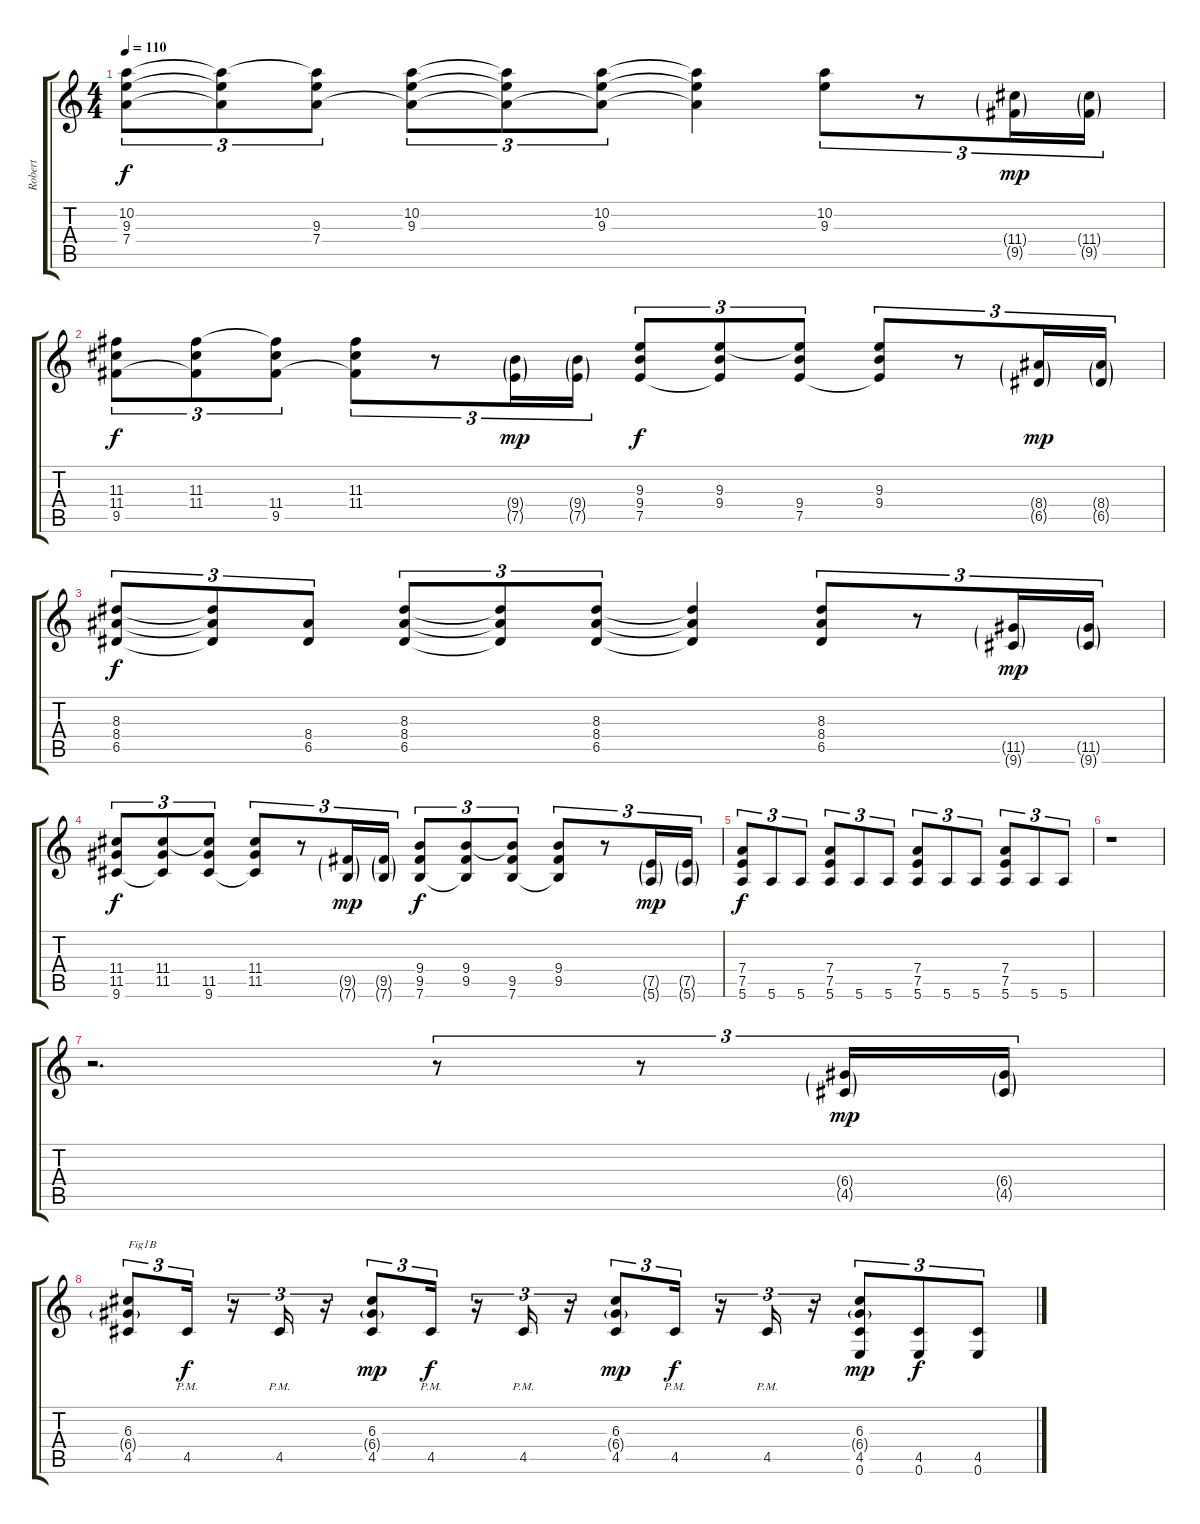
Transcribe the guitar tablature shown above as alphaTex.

\track ("Robert" "Robert") {instrument electricguitarclean}
\staff {score tabs}
\tuning (E4 B3 G3 D3 A2 E2) {hide}
\ts (4 4)
\tempo 110
\clef g2
\ks c
(10.2 9.3 7.4).8{tu (3 2) dy f} (10.2{t} 9.3{t} 7.4{t}).8{tu (3 2)} (10.2{t} 9.3 7.4).8{tu (3 2)} (10.2 9.3 7.4{t}).8{tu (3 2)} (10.2{t} 9.3{t} 7.4{t}).8{tu (3 2)} (10.2 9.3 7.4{t}).8{tu (3 2)} (10.2{t} 9.3{t} 7.4{t}).4 (10.2 9.3).8{tu (3 2)} r.8{tu (3 2)} (11.4{g} 9.5{g}).16{tu (3 2) dy mp} (11.4{g} 9.5{g}).16{tu (3 2)} |
(11.3 11.4 9.5).8{tu (3 2) dy f} (11.3 11.4 9.5{t}).8{tu (3 2)} (11.3{t} 11.4 9.5).8{tu (3 2)} (11.3 11.4 9.5{t}).8{tu (3 2)} r.8{tu (3 2)} (9.4{g} 7.5{g}).16{tu (3 2) dy mp} (9.4{g} 7.5{g}).16{tu (3 2)} (9.3 9.4 7.5).8{tu (3 2) dy f} (9.3 9.4 7.5{t}).8{tu (3 2)} (9.3{t} 9.4 7.5).8{tu (3 2)} (9.3 9.4 7.5{t}).8{tu (3 2)} r.8{tu (3 2)} (8.4{g} 6.5{g}).16{tu (3 2) dy mp} (8.4{g} 6.5{g}).16{tu (3 2)} |
(8.3 8.4 6.5).8{tu (3 2) dy f} (8.3{t} 8.4{t} 6.5{t}).8{tu (3 2)} (8.4 6.5).8{tu (3 2)} (8.3 8.4 6.5).8{tu (3 2)} (8.3{t} 8.4{t} 6.5{t}).8{tu (3 2)} (8.3 8.4 6.5).8{tu (3 2)} (8.3{t} 8.4{t} 6.5{t}).4 (8.3 8.4 6.5).8{tu (3 2)} r.8{tu (3 2)} (11.5{g} 9.6{g}).16{tu (3 2) dy mp} (11.5{g} 9.6{g}).16{tu (3 2)} |
(11.4 11.5 9.6).8{tu (3 2) dy f} (11.4 11.5 9.6{t}).8{tu (3 2)} (11.4{t} 11.5 9.6).8{tu (3 2)} (11.4 11.5 9.6{t}).8{tu (3 2)} r.8{tu (3 2)} (9.5{g} 7.6{g}).16{tu (3 2) dy mp} (9.5{g} 7.6{g}).16{tu (3 2)} (9.4 9.5 7.6).8{tu (3 2) dy f} (9.4 9.5 7.6{t}).8{tu (3 2)} (9.4{t} 9.5 7.6).8{tu (3 2)} (9.4 9.5 7.6{t}).8{tu (3 2)} r.8{tu (3 2)} (7.5{g} 5.6{g}).16{tu (3 2) dy mp} (7.5{g} 5.6{g}).16{tu (3 2)} |
(7.4 7.5 5.6).8{tu (3 2) dy f} 5.6.8{tu (3 2)} 5.6.8{tu (3 2)} (7.4 7.5 5.6).8{tu (3 2)} 5.6.8{tu (3 2)} 5.6.8{tu (3 2)} (7.4 7.5 5.6).8{tu (3 2)} 5.6.8{tu (3 2)} 5.6.8{tu (3 2)} (7.4 7.5 5.6).8{tu (3 2)} 5.6.8{tu (3 2)} 5.6.8{tu (3 2)} |
r.1 |
r.2{d} r.8{tu (3 2)} r.8{tu (3 2)} (6.4{g} 4.5{g}).16{tu (3 2) dy mp} (6.4{g} 4.5{g}).16{tu (3 2)} |
(6.3 6.4{g} 4.5).8{tu (3 2) txt "Fig1B"} 4.5{pm}.16{tu (3 2) dy f} r.16{tu (3 2)} 4.5{pm}.16{tu (3 2)} r.16{tu (3 2)} (6.3 6.4{g} 4.5).8{tu (3 2) dy mp} 4.5{pm}.16{tu (3 2) dy f} r.16{tu (3 2)} 4.5{pm}.16{tu (3 2)} r.16{tu (3 2)} (6.3 6.4{g} 4.5).8{tu (3 2) dy mp} 4.5{pm}.16{tu (3 2) dy f} r.16{tu (3 2)} 4.5{pm}.16{tu (3 2)} r.16{tu (3 2)} (6.3 6.4{g} 4.5 0.6).8{tu (3 2) dy mp} (4.5 0.6).8{tu (3 2) dy f} (4.5 0.6).8{tu (3 2)}
